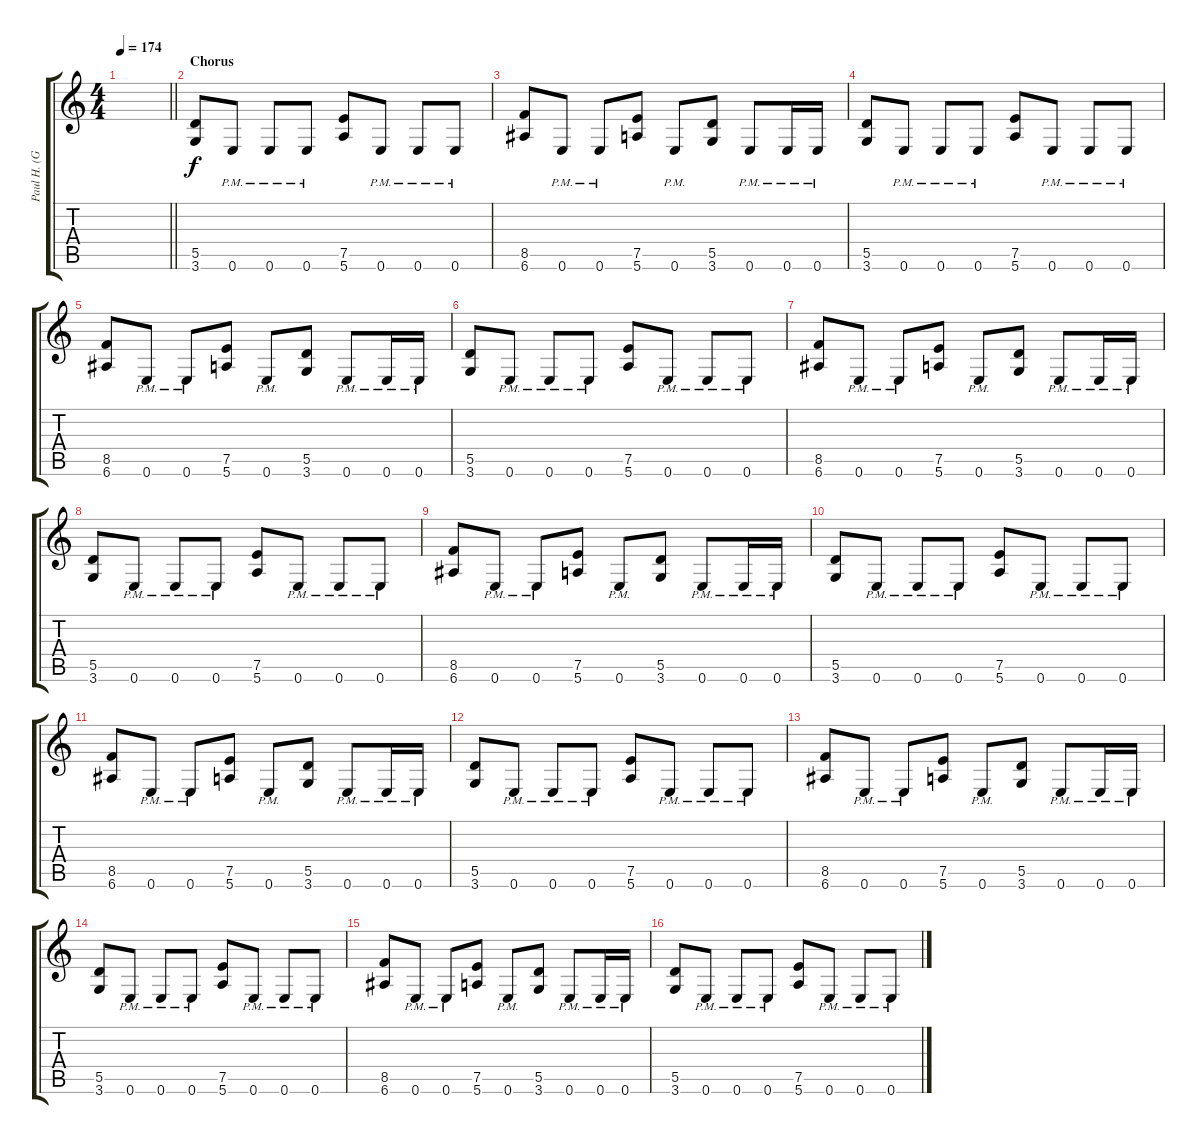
\track ("Paul H. (Guitar)" "Paul H. (G") {instrument distortionguitar}
\staff {score tabs}
\tuning (E4 B3 G3 D3 A2 E2) {hide}
\ts (4 4)
\tempo 174
\clef g2
\barLineRight lightlight
\ks c
|
\section ("" "Chorus")
(5.5 3.6).8 0.6{pm}.8 0.6{pm}.8 0.6{pm}.8 (7.5 5.6).8 0.6{pm}.8 0.6{pm}.8 0.6{pm}.8 |
(8.5 6.6).8 0.6{pm}.8 0.6{pm}.8 (7.5 5.6).8 0.6{pm}.8 (5.5 3.6).8 0.6{pm}.8 0.6{pm}.16 0.6{pm}.16 |
(5.5 3.6).8 0.6{pm}.8 0.6{pm}.8 0.6{pm}.8 (7.5 5.6).8 0.6{pm}.8 0.6{pm}.8 0.6{pm}.8 |
(8.5 6.6).8 0.6{pm}.8 0.6{pm}.8 (7.5 5.6).8 0.6{pm}.8 (5.5 3.6).8 0.6{pm}.8 0.6{pm}.16 0.6{pm}.16 |
(5.5 3.6).8 0.6{pm}.8 0.6{pm}.8 0.6{pm}.8 (7.5 5.6).8 0.6{pm}.8 0.6{pm}.8 0.6{pm}.8 |
(8.5 6.6).8 0.6{pm}.8 0.6{pm}.8 (7.5 5.6).8 0.6{pm}.8 (5.5 3.6).8 0.6{pm}.8 0.6{pm}.16 0.6{pm}.16 |
(5.5 3.6).8 0.6{pm}.8 0.6{pm}.8 0.6{pm}.8 (7.5 5.6).8 0.6{pm}.8 0.6{pm}.8 0.6{pm}.8 |
(8.5 6.6).8 0.6{pm}.8 0.6{pm}.8 (7.5 5.6).8 0.6{pm}.8 (5.5 3.6).8 0.6{pm}.8 0.6{pm}.16 0.6{pm}.16 |
(5.5 3.6).8 0.6{pm}.8 0.6{pm}.8 0.6{pm}.8 (7.5 5.6).8 0.6{pm}.8 0.6{pm}.8 0.6{pm}.8 |
(8.5 6.6).8 0.6{pm}.8 0.6{pm}.8 (7.5 5.6).8 0.6{pm}.8 (5.5 3.6).8 0.6{pm}.8 0.6{pm}.16 0.6{pm}.16 |
(5.5 3.6).8 0.6{pm}.8 0.6{pm}.8 0.6{pm}.8 (7.5 5.6).8 0.6{pm}.8 0.6{pm}.8 0.6{pm}.8 |
(8.5 6.6).8 0.6{pm}.8 0.6{pm}.8 (7.5 5.6).8 0.6{pm}.8 (5.5 3.6).8 0.6{pm}.8 0.6{pm}.16 0.6{pm}.16 |
(5.5 3.6).8 0.6{pm}.8 0.6{pm}.8 0.6{pm}.8 (7.5 5.6).8 0.6{pm}.8 0.6{pm}.8 0.6{pm}.8 |
(8.5 6.6).8 0.6{pm}.8 0.6{pm}.8 (7.5 5.6).8 0.6{pm}.8 (5.5 3.6).8 0.6{pm}.8 0.6{pm}.16 0.6{pm}.16 |
(5.5 3.6).8 0.6{pm}.8 0.6{pm}.8 0.6{pm}.8 (7.5 5.6).8 0.6{pm}.8 0.6{pm}.8 0.6{pm}.8
